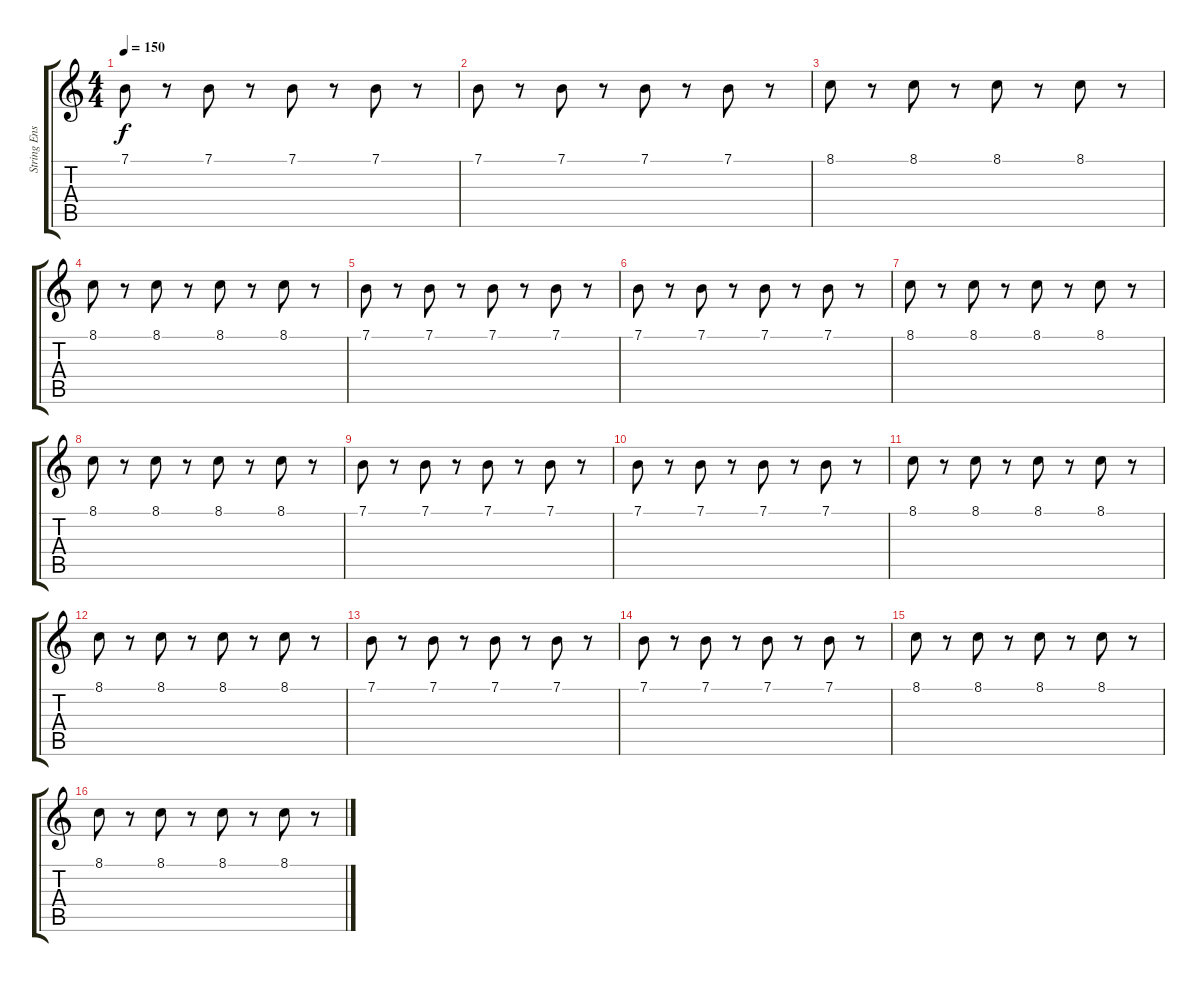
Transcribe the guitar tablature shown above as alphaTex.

\track ("String Ensemble I" "String Ens") {instrument stringensemble1}
\staff {score tabs}
\tuning (E4 B3 G3 D3 A2 E2) {hide}
\ts (4 4)
\tempo 150
\clef g2
\ks c
7.1.8{dy f instrument stringensemble1} r.8 7.1.8 r.8 7.1.8 r.8 7.1.8 r.8 |
7.1.8 r.8 7.1.8 r.8 7.1.8 r.8 7.1.8 r.8 |
8.1.8 r.8 8.1.8 r.8 8.1.8 r.8 8.1.8 r.8 |
8.1.8 r.8 8.1.8 r.8 8.1.8 r.8 8.1.8 r.8 |
7.1.8 r.8 7.1.8 r.8 7.1.8 r.8 7.1.8 r.8 |
7.1.8 r.8 7.1.8 r.8 7.1.8 r.8 7.1.8 r.8 |
8.1.8 r.8 8.1.8 r.8 8.1.8 r.8 8.1.8 r.8 |
8.1.8 r.8 8.1.8 r.8 8.1.8 r.8 8.1.8 r.8 |
7.1.8 r.8 7.1.8 r.8 7.1.8 r.8 7.1.8 r.8 |
7.1.8 r.8 7.1.8 r.8 7.1.8 r.8 7.1.8 r.8 |
8.1.8 r.8 8.1.8 r.8 8.1.8 r.8 8.1.8 r.8 |
8.1.8 r.8 8.1.8 r.8 8.1.8 r.8 8.1.8 r.8 |
7.1.8 r.8 7.1.8 r.8 7.1.8 r.8 7.1.8 r.8 |
7.1.8 r.8 7.1.8 r.8 7.1.8 r.8 7.1.8 r.8 |
8.1.8 r.8 8.1.8 r.8 8.1.8 r.8 8.1.8 r.8 |
8.1.8 r.8 8.1.8 r.8 8.1.8 r.8 8.1.8 r.8
